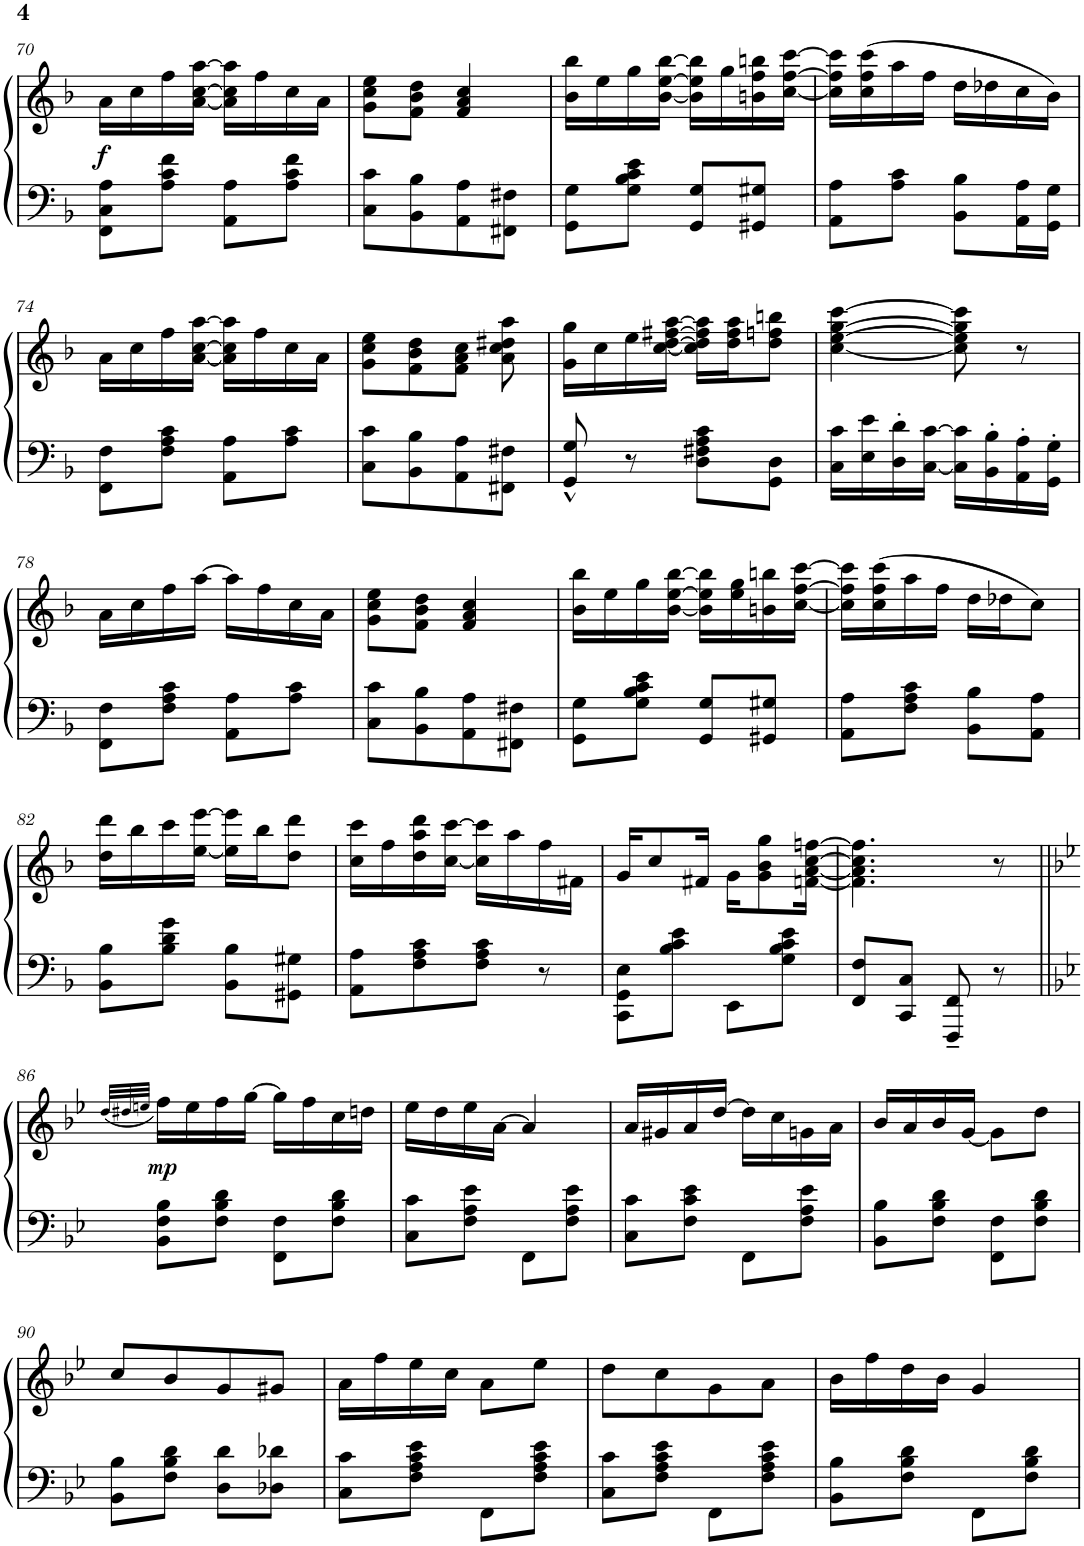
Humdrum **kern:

**kern	**kern	**dynam
*part1	*part1	*part1
*staff2	*staff1	*staff1/2
*I"Piano	*	*
*I'Pno.	*	*
!!LO:PB:g=z
*clefF4	*clefG2	*
*k[b-]	*k[b-]	*
*M2/4	*M2/4	*
=70	=70	=70
!	!	!LO:DY:b
8FF\ 8C\ 8A\L	16a\LL	f
.	16cc\	.
8A\ 8c\ 8f\J	16ff\	.
.	[16a\ [16cc\ [>16aa\JJ	.
8AA\ 8A\L	16a\] 16cc\] 16aa\]LL	.
.	16ff\	.
8A\ 8c\ 8f\J	16cc\	.
.	16a\JJ	.
=71	=71	=71
8C\ 8c\L	8g\ 8cc\ 8ee\L	.
8BB-\ 8B-\	8f\ 8b-\ 8dd\J	.
8AA\ 8A\	4f/ 4a/ 4cc/	.
8FF#X\ 8F#X\J	.	.
=72	=72	=72
8GG\ 8G\L	16b-\ 16bb-\LL	.
.	16ee\	.
8G\ 8B-\ 8c\ 8e\J	16gg\	.
.	[<16b-\ [16ee\ [16bb-\JJ	.
8GG/ 8G/L	16b-\] 16ee\] 16bb-\]LL	.
.	16gg\	.
8GG#X/ 8G#X/J	16bn\ 16ff\ 16bbn\	.
.	[<16cc\ [16ff\ [>16ccc\JJ	.
=73	=73	=73
8AA\ 8A\L	16cc\] 16ff\] 16ccc\]LL	.
.	(>16cc\ 16ff\ 16ccc\	.
8A\ 8c\J	16aa\	.
.	16ff\JJ	.
8BB-\ 8B-\L	16dd\LL	.
.	16dd-X\	.
16AA\ 16A\L	16cc\	.
16GG\ 16G\JJ	16b-\JJ)	.
!!LO:LB:g=z
=74	=74	=74
8FF\ 8F\L	16a\LL	.
.	16cc\	.
8F\ 8A\ 8c\J	16ff\	.
.	[16a\ [16cc\ [>16aa\JJ	.
8AA\ 8A\L	16a\] 16cc\] 16aa\]LL	.
.	16ff\	.
8A\ 8c\J	16cc\	.
.	16a\JJ	.
=75	=75	=75
8C\ 8c\L	8g\ 8cc\ 8ee\L	.
8BB-\ 8B-\	8f\ 8b-\ 8dd\	.
8AA\ 8A\	8f\ 8a\ 8cc\J	.
8FF#X\ 8F#X\J	8a\ 8cc\ 8dd#X\ 8aa\	.
=76	=76	=76
8GG/^^ 8G/^^	16g\ 16gg\LL	.
.	16cc\	.
8r	16ee\	.
.	[<16cc\ [>16dd\ [>16ff#X\ [>16aa\JJ	.
8D\ 8F#X\ 8A\ 8c\L	16cc\] 16dd\] 16ff#\] 16aa\]LL	.
.	16dd\ 16ff#\ 16aa\J	.
8GG\ 8D\J	8dd\ 8ffn\ 8bbn\J	.
=77	=77	=77
16C\ 16c\LL	[<4cc\ [>4ee\ [4gg\ [>4ccc\	.
16E\ 16e\	.	.
16D\' 16d\'	.	.
[16C\ [16c\JJ	.	.
16C\] 16c\]LL	8cc\] 8ee\] 8gg\] 8ccc\]	.
16BB-\' 16B-\'	.	.
16AA\' 16A\'	8r	.
16GG\' 16G\'JJ	.	.
!!LO:LB:g=z
=78	=78	=78
8FF\ 8F\L	16a\LL	.
.	16cc\	.
8F\ 8A\ 8c\J	16ff\	.
.	[>16aa\JJ	.
8AA\ 8A\L	16aa\LL]	.
.	16ff\	.
8A\ 8c\J	16cc\	.
.	16a\JJ	.
=79	=79	=79
8C\ 8c\L	8g\ 8cc\ 8ee\L	.
8BB-\ 8B-\	8f\ 8b-\ 8dd\J	.
8AA\ 8A\	4f/ 4a/ 4cc/	.
8FF#X\ 8F#X\J	.	.
=80	=80	=80
8GG\ 8G\L	16b-\ 16bb-\LL	.
.	16ee\	.
8G\ 8B-\ 8c\ 8e\J	16gg\	.
.	[<16b-\ [16ee\ [>16bb-\JJ	.
8GG/ 8G/L	16b-\] 16ee\] 16bb-\]LL	.
.	16ee\ 16gg\	.
8GG#X/ 8G#X/J	16bn\ 16bbn\	.
.	[<16cc\ [16ff\ [>16ccc\JJ	.
=81	=81	=81
8AA\ 8A\L	16cc\] 16ff\] 16ccc\]LL	.
.	(>16cc\ 16ff\ 16ccc\	.
8F\ 8A\ 8c\J	16aa\	.
.	16ff\JJ	.
8BB-\ 8B-\L	16dd\LL	.
.	16dd-X\J	.
8AA\ 8A\J	8cc\J)	.
!!LO:LB:g=z
=82	=82	=82
8BB-\ 8B-\L	16dd\ 16ddd\LL	.
.	16bb-\	.
8B-\ 8d\ 8g\J	16ccc\	.
.	[<16ee\ [>16eee\JJ	.
8BB-\ 8B-\L	16ee\] 16eee\]LL	.
.	16bb-\J	.
8GG#X\ 8G#X\J	8dd\ 8ddd\J	.
=83	=83	=83
8AA\ 8A\L	16cc\ 16ccc\LL	.
.	16ff\	.
8F\ 8A\ 8c\	16dd\ 16aa\ 16ddd\	.
.	[<16cc\ [>16ccc\JJ	.
8F\ 8A\ 8c\J	16cc\] 16ccc\]LL	.
.	16aa\	.
8r	16ff\	.
.	16f#X\JJ	.
=84	=84	=84
8CC\ 8GG\ 8E\L	16g/KL	.
.	8cc/	.
8B-\ 8c\ 8e\J	.	.
.	16f#X/Jk	.
8EE\L	16g\KL	.
.	8g\ 8b-\ 8gg\	.
8G\ 8B-\ 8c\ 8e\J	.	.
.	[16fn\ [16a\ [16cc\ [16ffn\Jk	.
=85	=85	=85
8FF/ 8F/L	4.f\] 4.a\] 4.cc\] 4.ff\]	.
8CC/ 8C/J	.	.
8FFF/~ 8FF/~	.	.
8r	8r	.
!!LO:LB:g=z
=86||	=86||	=86||
*k[b-e-]	*k[b-e-]	*
.	(32qdd/LLL	.
.	32qdd#X/	.
.	32qeen/JJJ	.
!	!	!LO:DY:b
8BB-\ 8F\ 8B-\L	16ff\LL)	mp
.	16ee\	.
8F\ 8B-\ 8d\J	16ff\	.
.	[>16gg\JJ	.
8FF\ 8F\L	16gg\LL]	.
.	16ff\	.
8F\ 8B-\ 8d\J	16cc\	.
.	16ddn\JJ	.
=87	=87	=87
8C\ 8c\L	16ee-\LL	.
.	16dd\	.
8F\ 8A\ 8e-\J	16ee-\	.
.	[>16a\JJ	.
8FF\L	4a/]	.
8F\ 8A\ 8e-\J	.	.
=88	=88	=88
8C\ 8c\L	16a/LL	.
.	16g#X/	.
8F\ 8c\ 8e-\J	16a/	.
.	[>16dd/JJ	.
8FF\L	16dd\LL]	.
.	16cc\	.
8F\ 8A\ 8e-\J	16gn\	.
.	16a\JJ	.
=89	=89	=89
8BB-\ 8B-\L	16b-/LL	.
.	16a/	.
8F\ 8B-\ 8d\J	16b-/	.
.	[<16g/JJ	.
8FF\ 8F\L	8g\L]	.
8F\ 8B-\ 8d\J	8dd\J	.
!!LO:LB:g=z
=90	=90	=90
8BB-\ 8B-\L	8cc/L	.
8F\ 8B-\ 8d\J	8b-/	.
8D\ 8d\L	8g/	.
8D-X\ 8d-X\J	8g#X/J	.
=91	=91	=91
8C\ 8c\L	16a\LL	.
.	16ff\	.
8F\ 8A\ 8c\ 8e-\J	16ee-\	.
.	16cc\JJ	.
8FF\L	8a\L	.
8F\ 8A\ 8c\ 8e-\J	8ee-\J	.
=92	=92	=92
8C\ 8c\L	8dd\L	.
8F\ 8A\ 8c\ 8e-\J	8cc\	.
8FF\L	8g\	.
8F\ 8A\ 8c\ 8e-\J	8a\J	.
=93	=93	=93
8BB-\ 8B-\L	16b-\LL	.
.	16ff\	.
8F\ 8B-\ 8d\J	16dd\	.
.	16b-\JJ	.
8FF\L	4g/	.
8F\ 8B-\ 8d\J	.	.
=	=	=
*-	*-	*-
